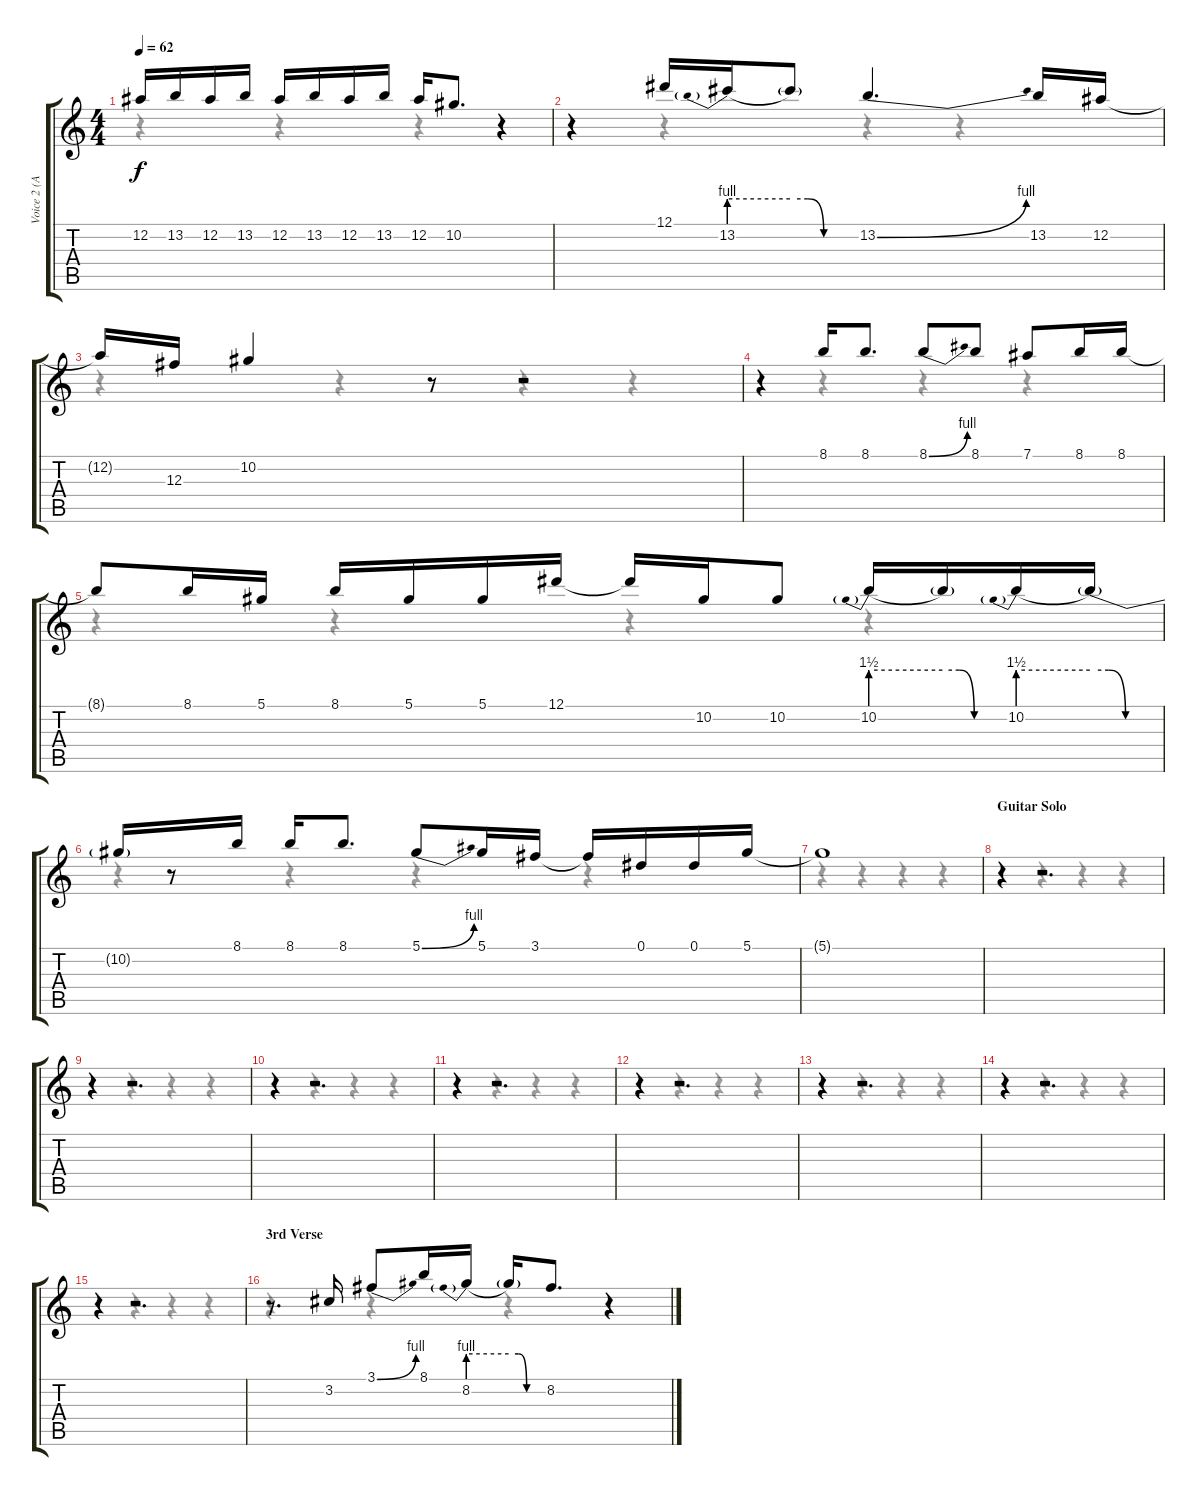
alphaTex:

\track ("Voice 2 (Axl)" "Voice 2 (A") {instrument electricbasspick}
\staff {score tabs}
\tuning (Eb4 Bb3 Gb3 Db3 Ab2 Eb2) {hide}
\voice
\ts (4 4)
\tempo 62
\clef g2
\ks c
12.2{t}.16{dy f} 13.2.16 12.2.16 13.2.16 12.2.16 13.2.16 12.2.16 13.2.16 12.2.16 10.2.8{d} r.4 |
r.4 12.1.16 13.2{be (prebend 0 4 60 4)}.16 13.2{be (custom 0 4 15 4 30 0 60 0) t}.8 13.2{be (bend 0 0 60 4)}.4{d} 13.2.16 12.2.16 |
12.2{t}.16 12.3.16 10.2.4 r.8 r.2 |
r.4 8.1.16 8.1.8{d} 8.1{be (bend 0 0 60 4)}.8 8.1.8 7.1.8 8.1.16 8.1.16 |
8.1{t}.8 8.1.16 5.1.16 8.1.16 5.1.16 5.1.16 12.1.16 12.1{t}.16 10.2.16 10.2.8 10.2{be (prebend 0 6 60 6)}.16 10.2{be (custom 0 6 15 6 30 0 60 0) t}.16 10.2{be (prebend 0 6 60 6)}.16 10.2{be (custom 0 6 15 6 30 0 60 0) t}.16 |
10.2{be (hold 0 0 60 0) t}.16 r.8 8.1.16 8.1.16 8.1.8{d} 5.1{be (bend 0 0 60 4)}.8 5.1.16 3.1.16 3.1{t}.16 0.1.16 0.1.16 5.1.16 |
5.1{t}.1 |
\section ("" "Guitar Solo")
r.4 r.2{d} |
r.4 r.2{d} |
r.4 r.2{d} |
r.4 r.2{d} |
r.4 r.2{d} |
r.4 r.2{d} |
r.4 r.2{d} |
r.4 r.2{d} |
\section ("" "3rd Verse")
r.8{d} 3.2.16 3.1{be (bend 0 0 60 4)}.8 8.1.16 8.2{be (prebend 0 4 60 4)}.16 8.2{be (custom 0 4 15 4 30 0 60 0) t}.16 8.2.8{d} r.4
\voice
\clef g2
\ottava regular
\simile none
\ks c
r.4{dy f} r.4 r.4 r.4 |
r.4 r.4 r.4 r.4 |
r.4 r.4 r.4 r.4 |
r.4 r.4 r.4 r.4 |
r.4 r.4 r.4 r.4 |
r.4 r.4 r.4 r.4 |
r.4 r.4 r.4 r.4 |
r.4 r.4 r.4 r.4 |
r.4 r.4 r.4 r.4 |
r.4 r.4 r.4 r.4 |
r.4 r.4 r.4 r.4 |
r.4 r.4 r.4 r.4 |
r.4 r.4 r.4 r.4 |
r.4 r.4 r.4 r.4 |
r.4 r.4 r.4 r.4 |
r.4 r.4 r.4 r.4
